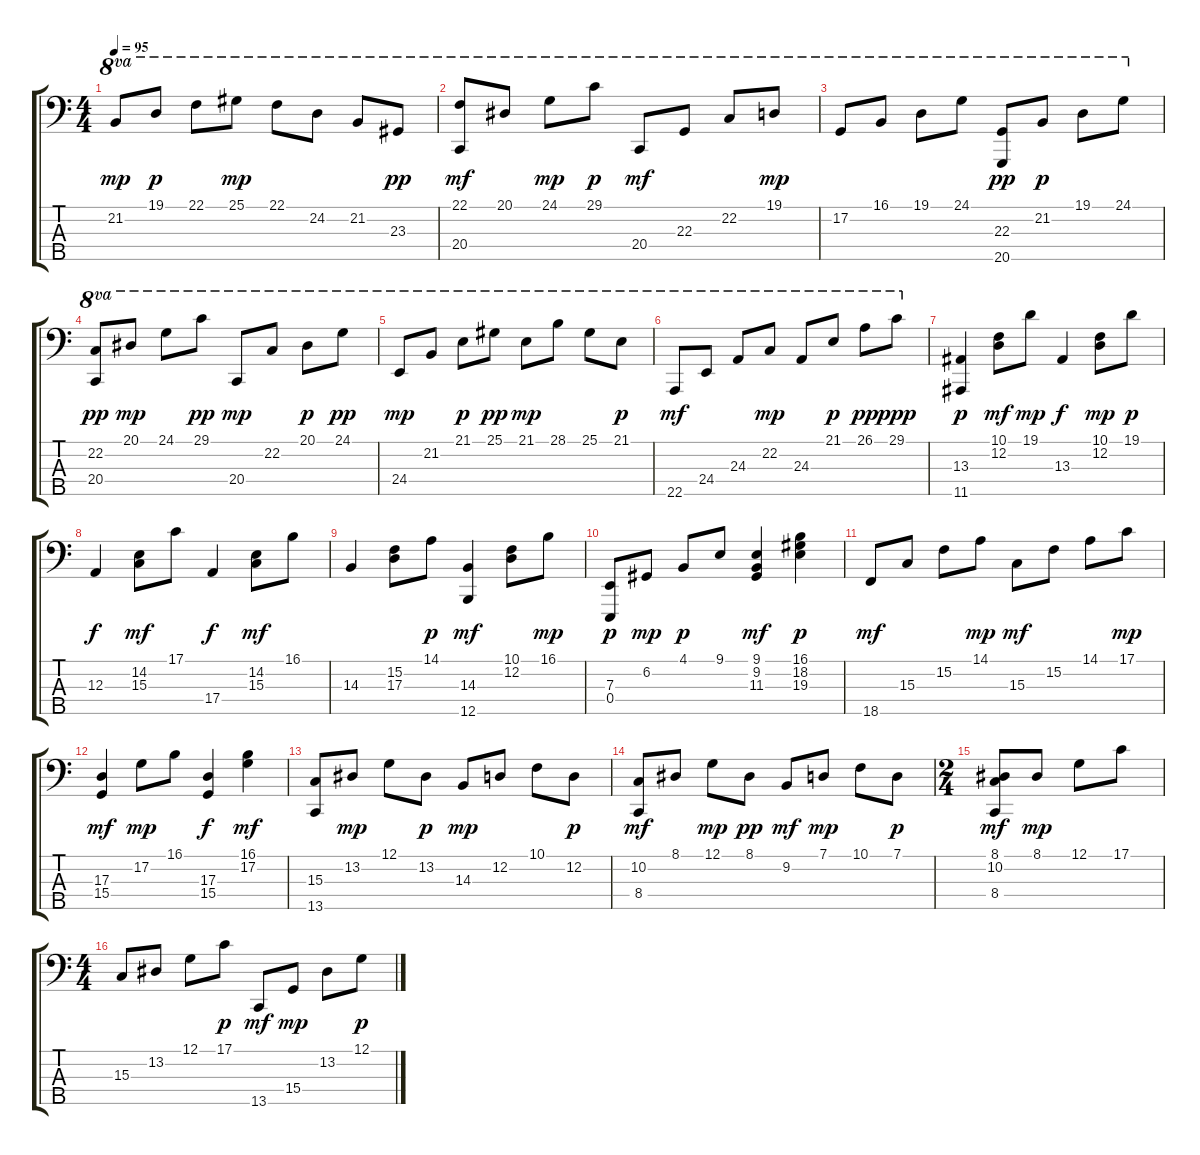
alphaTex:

\track "" {instrument acousticgrandpiano}
\staff {score tabs}
\tuning (G2 D2 A1 E1 B0) {hide}
\ts (4 4)
\tempo 95
\clef f4
\ks c
21.2.8{ot 8va dy mp} 19.1.8{ot 8va dy p} 22.1.8{ot 8va} 25.1.8{ot 8va dy mp} 22.1.8{ot 8va} 24.2.8{ot 8va} 21.2.8{ot 8va} 23.3.8{ot 8va dy pp} |
(22.1 20.4).8{ot 8va dy mf} 20.1.8{ot 8va} 24.1.8{ot 8va dy mp} 29.1.8{ot 8va dy p} 20.4.8{ot 8va dy mf} 22.3.8{ot 8va} 22.2.8{ot 8va} 19.1.8{ot 8va dy mp} |
17.2.8{ot 8va} 16.1.8{ot 8va} 19.1.8{ot 8va} 24.1.8{ot 8va} (22.3 20.5).8{ot 8va dy pp} 21.2.8{ot 8va dy p} 19.1.8{ot 8va} 24.1.8{ot 8va} |
(22.2 20.4).8{ot 8va dy pp} 20.1.8{ot 8va dy mp} 24.1.8{ot 8va} 29.1.8{ot 8va dy pp} 20.4.8{ot 8va dy mp} 22.2.8{ot 8va} 20.1.8{ot 8va dy p} 24.1.8{ot 8va dy pp} |
24.4.8{ot 8va dy mp} 21.2.8{ot 8va} 21.1.8{ot 8va dy p} 25.1.8{ot 8va dy pp} 21.1.8{ot 8va dy mp} 28.1.8{ot 8va} 25.1.8{ot 8va} 21.1.8{ot 8va dy p} |
22.5.8{ot 8va dy mf} 24.4.8{ot 8va} 24.3.8{ot 8va} 22.2.8{ot 8va dy mp} 24.3.8{ot 8va} 21.1.8{ot 8va dy p} 26.1.8{ot 8va dy pp} 29.1.8{ot 8va dy ppp} |
(13.3 11.5).4{dy p} (10.1 12.2).8{dy mf} 19.1.8{dy mp} 13.3.4{dy f} (10.1 12.2).8{dy mp} 19.1.8{dy p} |
12.3.4{dy f} (14.2 15.3).8{dy mf} 17.1.8 17.4.4{dy f} (14.2 15.3).8{dy mf} 16.1.8 |
14.3.4 (15.2 17.3).8 14.1.8{dy p} (14.3 12.5).4{dy mf} (10.1 12.2).8 16.1.8{dy mp} |
(7.3 0.4).8{dy p} 6.2.8{dy mp} 4.1.8{dy p} 9.1.8 (9.1 9.2 11.3).4{dy mf} (16.1 18.2 19.3).4{dy p} |
18.5.8{dy mf} 15.3.8 15.2.8 14.1.8{dy mp} 15.3.8{dy mf} 15.2.8 14.1.8 17.1.8{dy mp} |
(17.3 15.4).4{dy mf} 17.2.8{dy mp} 16.1.8 (17.3 15.4).4{dy f} (16.1 17.2).4{dy mf} |
(15.3 13.5).8 13.2.8{dy mp} 12.1.8 13.2.8{dy p} 14.3.8{dy mp} 12.2.8 10.1.8 12.2.8{dy p} |
(10.2 8.4).8{dy mf} 8.1.8 12.1.8{dy mp} 8.1.8{dy pp} 9.2.8{dy mf} 7.1.8{dy mp} 10.1.8 7.1.8{dy p} |
\ts (2 4)
(8.1 10.2 8.4).8{dy mf} 8.1.8{dy mp} 12.1.8 17.1.8 |
\ts (4 4)
15.3.8 13.2.8 12.1.8 17.1.8{dy p} 13.5.8{dy mf} 15.4.8{dy mp} 13.2.8 12.1.8{dy p}
